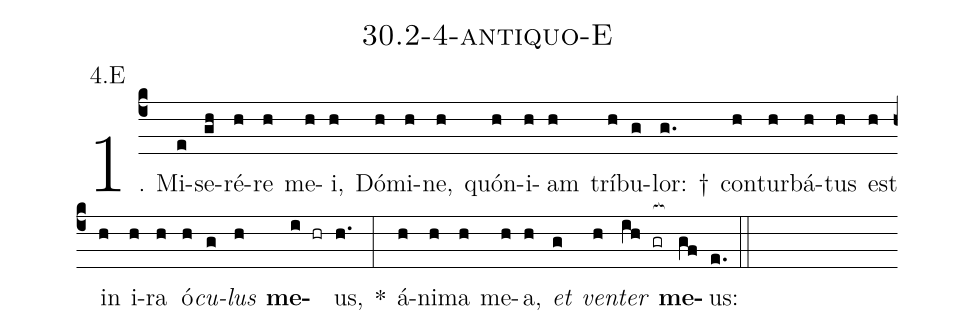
name: 30.2-4-antiquo-E;
annotation: 4.E;
%%
(c4)1. Mi(e)se(gh)ré(h)re(h) me(h)i,(h) Dó(h)mi(h)ne,(h) quón(h)i(h)am(h) trí(h)bu(g)lor: †(g.) con(h)tur(h)bá(h)tus(h) est(h) in(h) i(h)ra(h) ó(h)<i>cu</i>(g)<i>lus</i>(h) <b>me</b>(i hr)us,(h.) *(:) á(h)ni(h)ma(h) me(h)a,(h) <i>et</i>(g) <i>ven</i>(h)<i>ter</i>(ih gr[ocb:1{]) <b>me</b>(gf[ocb:0}])us:(e.) (::)
